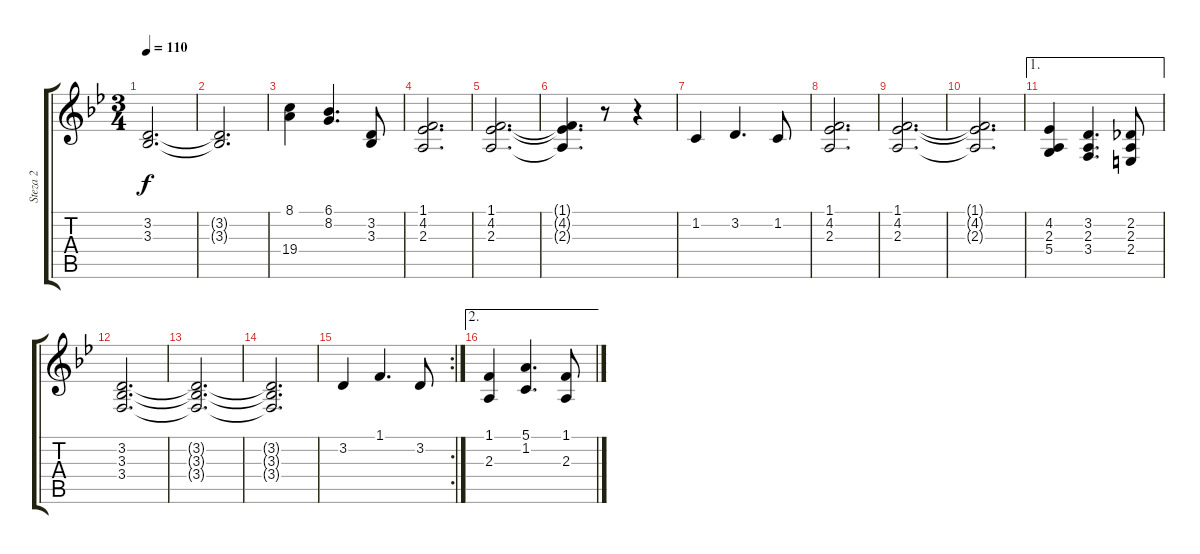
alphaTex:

\track ("Steza 2" "Steza 2") {instrument accordion}
\staff {score tabs}
\tuning (E4 B3 G3 D3 A2 E2) {hide}
\ts (3 4)
\tempo 110
\clef g2
\ks bb
(3.2 3.3).2{d dy f} |
(3.2{t} 3.3{t}).2{d} |
(8.1 19.4).4 (6.1 8.2).4{d} (3.2 3.3).8 |
(1.1 4.2 2.3).2{d} |
(1.1 4.2 2.3).2{d} |
(1.1{t} 4.2{t} 2.3{t}).4{d} r.8 r.4 |
1.2.4 3.2.4{d} 1.2.8 |
(1.1 4.2 2.3).2{d} |
(1.1 4.2 2.3).2{d} |
(1.1{t} 4.2{t} 2.3{t}).2{d} |
\ae 1
(4.2 2.3 5.4).4 (3.2 2.3 3.4).4{d} (2.2 2.3 2.4).8 |
(3.2 3.3 3.4).2{d} |
(3.2{t} 3.3{t} 3.4{t}).2{d} |
(3.2{t} 3.3{t} 3.4{t}).2{d} |
\rc 2
3.2.4 1.1.4{d} 3.2.8 |
\ae 2
(1.1 2.3).4 (5.1 1.2).4{d} (1.1 2.3).8
